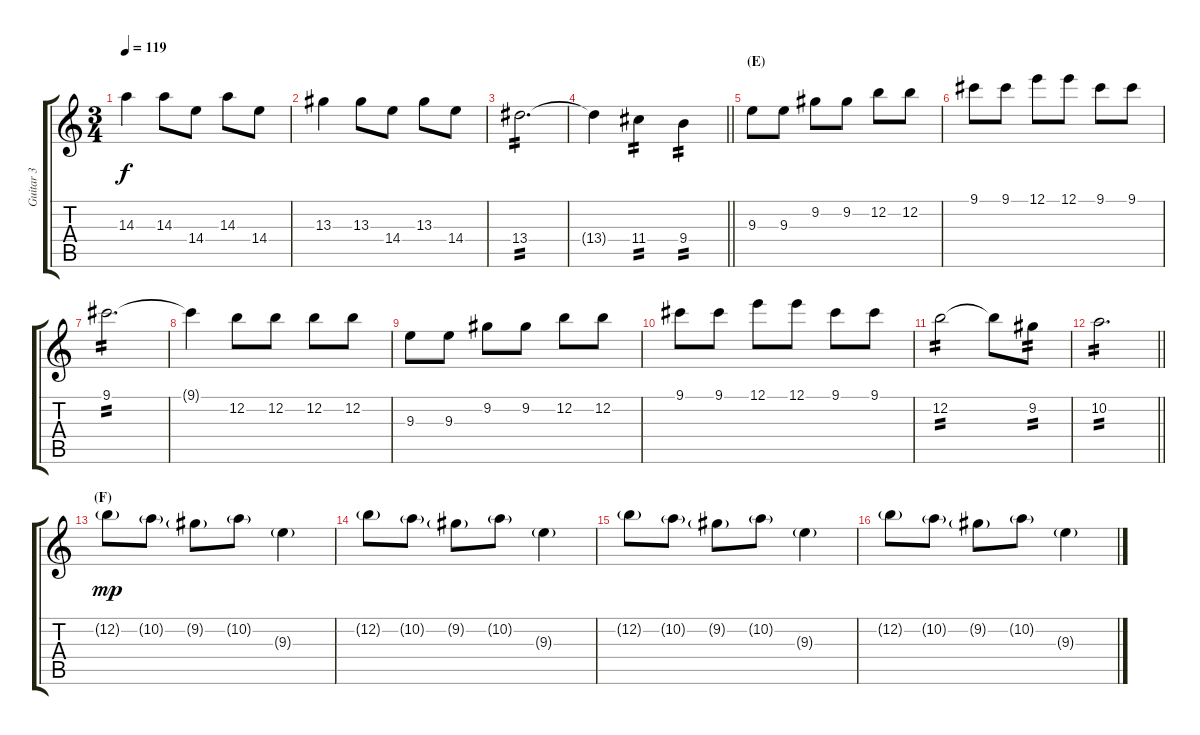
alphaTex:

\track ("Guitar 3" "Guitar 3") {instrument electricguitarjazz}
\staff {score tabs}
\tuning (E4 B3 G3 D3 A2 E2) {hide}
\ts (3 4)
\tempo 119
\clef g2
\ks c
14.3.4{dy f} 14.3.8 14.4.8 14.3.8 14.4.8 |
13.3.4 13.3.8 14.4.8 13.3.8 14.4.8 |
13.4.2{d tp 2} |
\barLineRight lightlight
13.4{t}.4 11.4.4{tp 2} 9.4.4{tp 2} |
\section ("" "(E)")
9.3.8 9.3.8 9.2.8 9.2.8 12.2.8 12.2.8 |
9.1.8 9.1.8 12.1.8 12.1.8 9.1.8 9.1.8 |
9.1.2{d tp 2} |
9.1{t}.4 12.2.8 12.2.8 12.2.8 12.2.8 |
9.3.8 9.3.8 9.2.8 9.2.8 12.2.8 12.2.8 |
9.1.8 9.1.8 12.1.8 12.1.8 9.1.8 9.1.8 |
12.2.2{tp 2} 12.2{t}.8 9.2.8{tp 2} |
\barLineRight lightlight
10.2.2{d tp 2} |
\section ("" "(F)")
12.2{g}.8{dy mp volume 8} 10.2{g}.8 9.2{g}.8 10.2{g}.8 9.3{g}.4 |
12.2{g}.8 10.2{g}.8 9.2{g}.8 10.2{g}.8 9.3{g}.4 |
12.2{g}.8 10.2{g}.8 9.2{g}.8 10.2{g}.8 9.3{g}.4 |
12.2{g}.8 10.2{g}.8 9.2{g}.8 10.2{g}.8 9.3{g}.4
